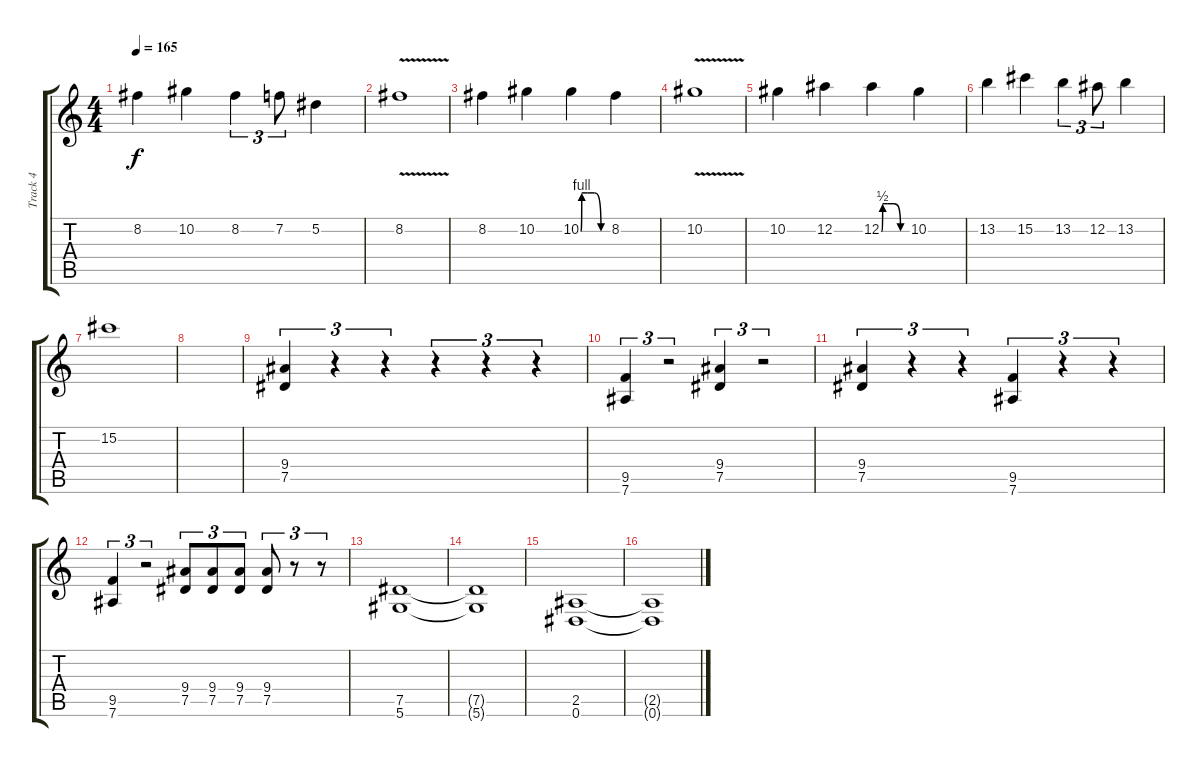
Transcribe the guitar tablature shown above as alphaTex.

\track ("Track 4" "Track 4") {instrument distortionguitar}
\staff {score tabs}
\tuning (Eb4 Bb3 Gb3 Db3 Ab2 Eb2) {hide}
\ts (4 4)
\tempo 165
\clef g2
\ks c
8.2.4{dy f} 10.2.4 8.2.4{tu (3 2)} 7.2.8{tu (3 2)} 5.2.4 |
8.2{v}.1 |
8.2.4 10.2.4 10.2{be (custom 0 0 2 4 15 4 30 4 45 0 60 0)}.4 8.2.4 |
10.2{v}.1 |
10.2.4 12.2.4 12.2{be (custom 0 0 3 2 15 2 30 2 45 0 60 0)}.4 10.2.4 |
13.2.4 15.2.4 13.2.4{tu (3 2)} 12.2.8{tu (3 2)} 13.2.4 |
15.2.1 |
|
(9.4 7.5).4{tu (3 2)} r.4{tu (3 2)} r.4{tu (3 2)} r.4{tu (3 2)} r.4{tu (3 2)} r.4{tu (3 2)} |
(9.5 7.6).4{tu (3 2)} r.2{tu (3 2)} (9.4 7.5).4{tu (3 2)} r.2{tu (3 2)} |
(9.4 7.5).4{tu (3 2)} r.4{tu (3 2)} r.4{tu (3 2)} (9.5 7.6).4{tu (3 2)} r.4{tu (3 2)} r.4{tu (3 2)} |
(9.5 7.6).4{tu (3 2)} r.2{tu (3 2)} (9.4 7.5).8{tu (3 2)} (9.4 7.5).8{tu (3 2)} (9.4 7.5).8{tu (3 2)} (9.4 7.5).8{tu (3 2)} r.8{tu (3 2)} r.8{tu (3 2)} |
(7.5 5.6).1{volume 16} |
(7.5{t} 5.6{t}).1 |
(2.5 0.6).1 |
(2.5{t} 0.6{t}).1
